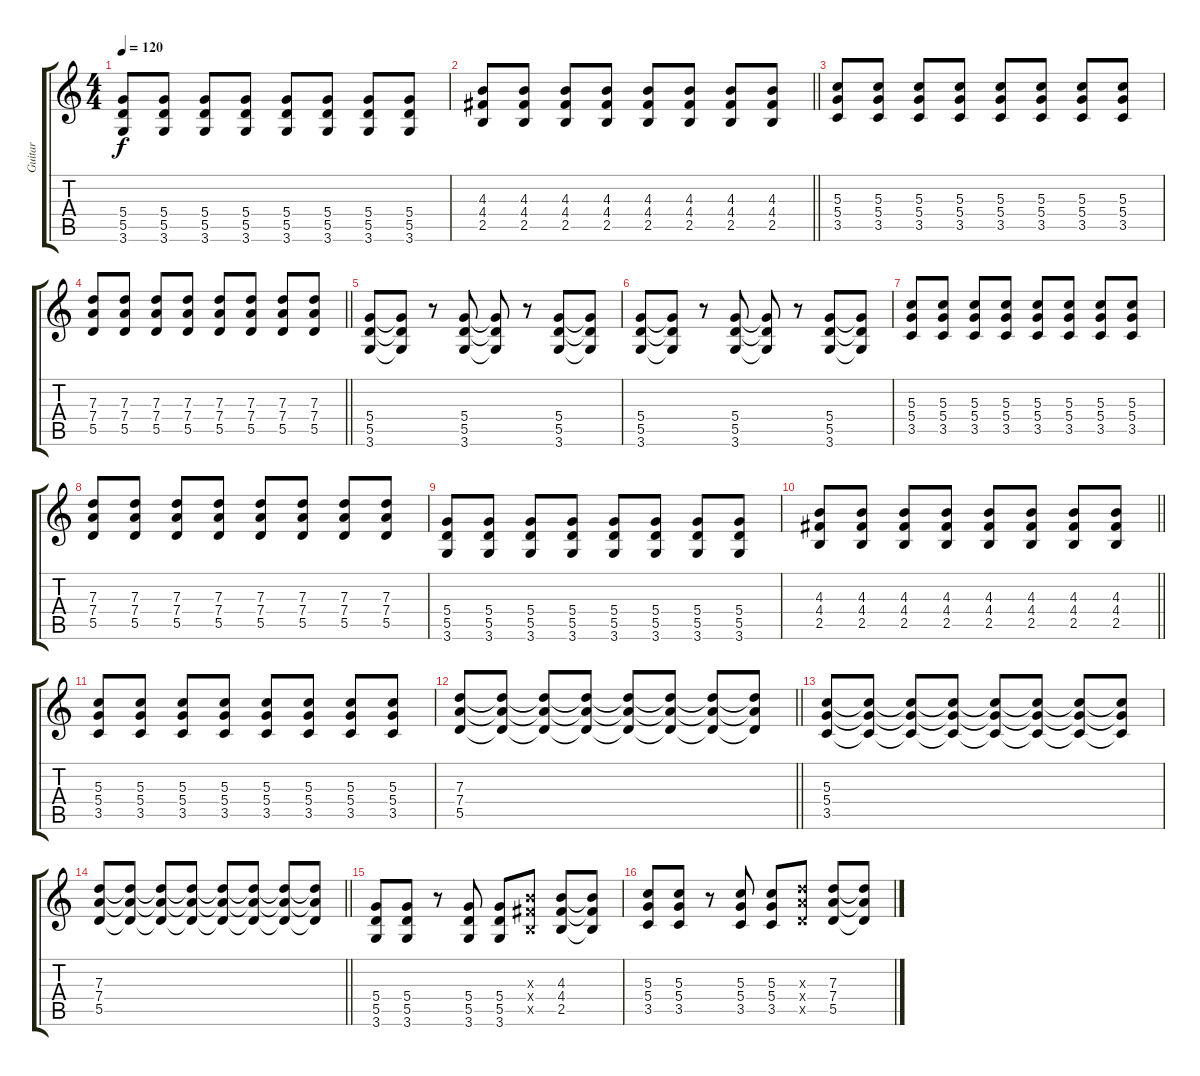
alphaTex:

\track ("Guitar" "Guitar") {instrument distortionguitar}
\staff {score tabs}
\tuning (E4 B3 G3 D3 A2 E2) {hide}
\ts (4 4)
\tempo 120
\clef g2
\ks c
(5.4 5.5 3.6).8{dy f} (5.4 5.5 3.6).8 (5.4 5.5 3.6).8 (5.4 5.5 3.6).8 (5.4 5.5 3.6).8 (5.4 5.5 3.6).8 (5.4 5.5 3.6).8 (5.4 5.5 3.6).8 |
\barLineRight lightlight
(4.3 4.4 2.5).8 (4.3 4.4 2.5).8 (4.3 4.4 2.5).8 (4.3 4.4 2.5).8 (4.3 4.4 2.5).8 (4.3 4.4 2.5).8 (4.3 4.4 2.5).8 (4.3 4.4 2.5).8 |
(5.3 5.4 3.5).8 (5.3 5.4 3.5).8 (5.3 5.4 3.5).8 (5.3 5.4 3.5).8 (5.3 5.4 3.5).8 (5.3 5.4 3.5).8 (5.3 5.4 3.5).8 (5.3 5.4 3.5).8 |
\barLineRight lightlight
(7.3 7.4 5.5).8 (7.3 7.4 5.5).8 (7.3 7.4 5.5).8 (7.3 7.4 5.5).8 (7.3 7.4 5.5).8 (7.3 7.4 5.5).8 (7.3 7.4 5.5).8 (7.3 7.4 5.5).8 |
(5.4 5.5 3.6).8 (5.4{t} 5.5{t} 3.6{t}).8 r.8 (5.4 5.5 3.6).8 (5.4{t} 5.5{t} 3.6{t}).8 r.8 (5.4 5.5 3.6).8 (5.4{t} 5.5{t} 3.6{t}).8 |
(5.4 5.5 3.6).8 (5.4{t} 5.5{t} 3.6{t}).8 r.8 (5.4 5.5 3.6).8 (5.4{t} 5.5{t} 3.6{t}).8 r.8 (5.4 5.5 3.6).8 (5.4{t} 5.5{t} 3.6{t}).8 |
(5.3 5.4 3.5).8 (5.3 5.4 3.5).8 (5.3 5.4 3.5).8 (5.3 5.4 3.5).8 (5.3 5.4 3.5).8 (5.3 5.4 3.5).8 (5.3 5.4 3.5).8 (5.3 5.4 3.5).8 |
(7.3 7.4 5.5).8 (7.3 7.4 5.5).8 (7.3 7.4 5.5).8 (7.3 7.4 5.5).8 (7.3 7.4 5.5).8 (7.3 7.4 5.5).8 (7.3 7.4 5.5).8 (7.3 7.4 5.5).8 |
(5.4 5.5 3.6).8 (5.4 5.5 3.6).8 (5.4 5.5 3.6).8 (5.4 5.5 3.6).8 (5.4 5.5 3.6).8 (5.4 5.5 3.6).8 (5.4 5.5 3.6).8 (5.4 5.5 3.6).8 |
\barLineRight lightlight
(4.3 4.4 2.5).8 (4.3 4.4 2.5).8 (4.3 4.4 2.5).8 (4.3 4.4 2.5).8 (4.3 4.4 2.5).8 (4.3 4.4 2.5).8 (4.3 4.4 2.5).8 (4.3 4.4 2.5).8 |
(5.3 5.4 3.5).8 (5.3 5.4 3.5).8 (5.3 5.4 3.5).8 (5.3 5.4 3.5).8 (5.3 5.4 3.5).8 (5.3 5.4 3.5).8 (5.3 5.4 3.5).8 (5.3 5.4 3.5).8 |
\barLineRight lightlight
(7.3 7.4 5.5).8 (7.3{t} 7.4{t} 5.5{t}).8 (7.3{t} 7.4{t} 5.5{t}).8 (7.3{t} 7.4{t} 5.5{t}).8 (7.3{t} 7.4{t} 5.5{t}).8 (7.3{t} 7.4{t} 5.5{t}).8 (7.3{t} 7.4{t} 5.5{t}).8 (7.3{t} 7.4{t} 5.5{t}).8 |
(5.3 5.4 3.5).8 (5.3{t} 5.4{t} 3.5{t}).8 (5.3{t} 5.4{t} 3.5{t}).8 (5.3{t} 5.4{t} 3.5{t}).8 (5.3{t} 5.4{t} 3.5{t}).8 (5.3{t} 5.4{t} 3.5{t}).8 (5.3{t} 5.4{t} 3.5{t}).8 (5.3{t} 5.4{t} 3.5{t}).8 |
\barLineRight lightlight
(7.3 7.4 5.5).8 (7.3{t} 7.4{t} 5.5{t}).8 (7.3{t} 7.4{t} 5.5{t}).8 (7.3{t} 7.4{t} 5.5{t}).8 (7.3{t} 7.4{t} 5.5{t}).8 (7.3{t} 7.4{t} 5.5{t}).8 (7.3{t} 7.4{t} 5.5{t}).8 (7.3{t} 7.4{t} 5.5{t}).8 |
(5.4 5.5 3.6).8 (5.4 5.5 3.6).8 r.8 (5.4 5.5 3.6).8 (5.4 5.5 3.6).8 (4.3{x} 4.4{x} 2.5{x}).8 (4.3 4.4 2.5).8 (4.3{t} 4.4{t} 2.5{t}).8 |
(5.3 5.4 3.5).8 (5.3 5.4 3.5).8 r.8 (5.3 5.4 3.5).8 (5.3 5.4 3.5).8 (7.3{x} 7.4{x} 5.5{x}).8 (7.3 7.4 5.5).8 (7.3{t} 7.4{t} 5.5{t}).8
